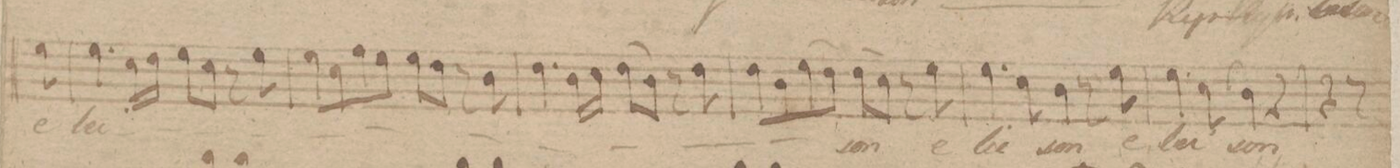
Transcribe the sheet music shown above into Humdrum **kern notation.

**kern	**text	**dynam
*I"Alto	*	*
*clefC3	*	*
*k[f#c#]	*	*
*met(c)	*	*
*M4/4	*	*
8f#\	e-	.
=19	=19	=19
4.f#\	-lei-	.
16d\LL	.	.
16e\JJ	.	.
8f#\L	.	.
8d\J	.	.
8r	.	.
8f#\	.	.
=20	=20	=20
8f#\L	.	.
8d\	.	.
8g\	.	.
8f#\J	.	.
8f#\L	.	.
8e\J	.	.
8r	.	.
8c#\	.	.
=21	=21	=21
4.e\	.	.
16c#\LL	.	.
16d\JJ	.	.
(8e\L	.	.
8c#\J)	.	.
8r	.	.
8e\	.	.
=22	=22	=22
8e\L	.	.
8c#\	.	.
(8f#\	.	.
8e\J)	.	.
(8e\L	-son	.
8d\J)	.	.
8r	.	.
8f#\	e-	.
=23	=23	=23
4.f#\	-lei-	.
8d\	.	.
4c#\	-son	.
8r	.	.
8f#\	e-	.
=24	=24	=24
4.f#\	-lei-	.
8d\	.	.
8qqd/	.	.
4c#\	-son	.
4r	.	.
=25	=25	=25
4r	.	.
8r	.	.
*-	*-	*-
